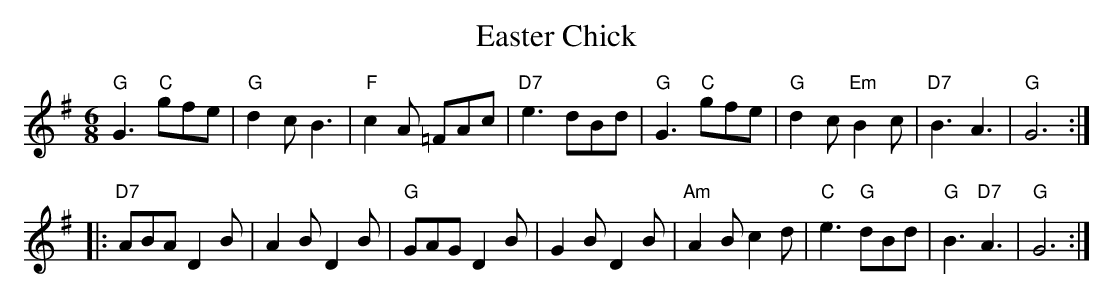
X:1
T:Easter Chick
M:6/8
K:G
"G"G3 "C"gfe|"G"d2c B3|"F"c2A =FAc|"D7"e3 dBd|"G"G3 "C"gfe|"G"d2c "Em"B2c|\
"D7"B3 A3|"G"G6:|
|:"D7"ABA D2B|A2B D2B|"G"GAG D2B|G2B D2B|"Am"A2B c2d|"C"e3 "G"dBd|"G"B3 "D7"A3|\
"G"G6:|
